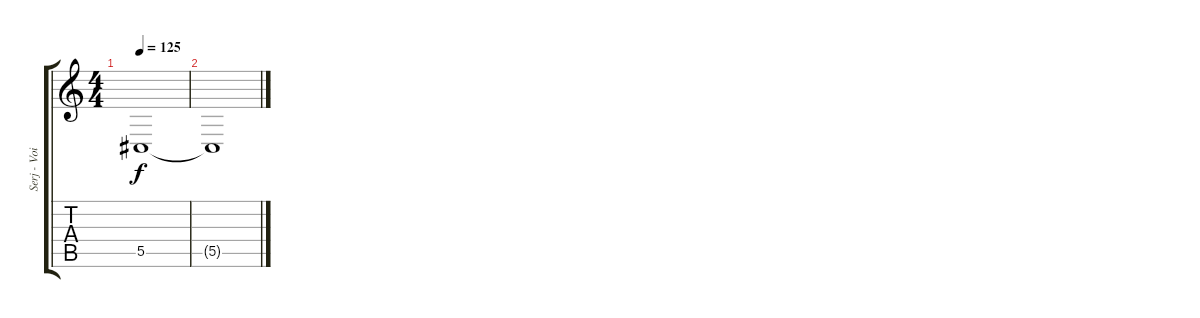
\track ("Serj - Voice" "Serj - Voi") {instrument synthvoice}
\staff {score tabs}
\tuning (Eb4 Bb3 Gb3 Db3 Ab2 Db2) {hide}
\ts (4 4)
\tempo 125
\clef g2
\ks c
5.5.1{dy f volume 6} |
5.5{t}.1
